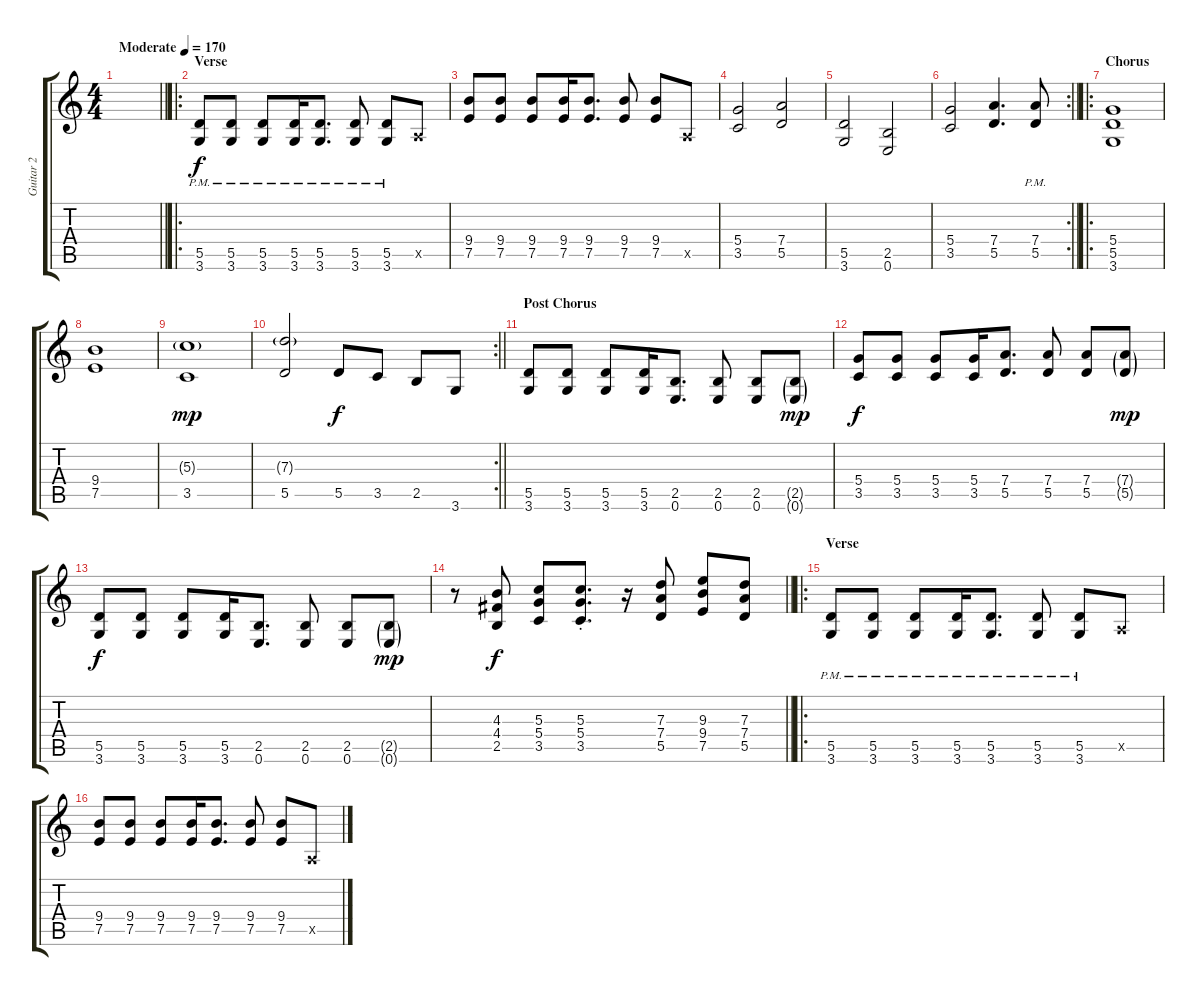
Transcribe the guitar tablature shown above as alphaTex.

\track ("Guitar 2" "Guitar 2") {instrument distortionguitar}
\staff {score tabs}
\tuning (E4 B3 G3 D3 A2 E2) {hide}
\ts (4 4)
\tempo (170 "Moderate")
\clef g2
\barLineRight lightlight
\ks c
|
\ro
\section ("" "Verse")
(5.5{pm} 3.6{pm}).8 (5.5{pm} 3.6{pm}).8 (5.5{pm} 3.6{pm}).8 (5.5{pm} 3.6{pm}).16 (5.5{pm} 3.6{pm}).8{d} (5.5{pm} 3.6{pm}).8 (5.5{pm} 3.6{pm}).8 0.5{x}.8 |
(9.4 7.5).8 (9.4 7.5).8 (9.4 7.5).8 (9.4 7.5).16 (9.4 7.5).8{d} (9.4 7.5).8 (9.4 7.5).8 0.5{x}.8 |
(5.4 3.5).2 (7.4 5.5).2 |
(5.5 3.6).2 (2.5 0.6).2 |
\rc 2
\barLineRight lightlight
(5.4 3.5).2 (7.4 5.5).4{d} (7.4{pm} 5.5{pm}).8 |
\ro
\section ("" "Chorus")
(5.4 5.5 3.6).1 |
(9.4 7.5).1 |
(5.3{g} 3.5).1{dy mp} |
\rc 2
\barLineRight lightlight
(7.3{g} 5.5).2 5.5.8{dy f} 3.5.8 2.5.8 3.6.8 |
\section ("" "Post Chorus")
(5.5 3.6).8 (5.5 3.6).8 (5.5 3.6).8 (5.5 3.6).16 (2.5 0.6).8{d} (2.5 0.6).8 (2.5 0.6).8 (2.5{g} 0.6{g}).8{dy mp} |
(5.4 3.5).8{dy f} (5.4 3.5).8 (5.4 3.5).8 (5.4 3.5).16 (7.4 5.5).8{d} (7.4 5.5).8 (7.4 5.5).8 (7.4{g} 5.5{g}).8{dy mp} |
(5.5 3.6).8{dy f} (5.5 3.6).8 (5.5 3.6).8 (5.5 3.6).16 (2.5 0.6).8{d} (2.5 0.6).8 (2.5 0.6).8 (2.5{g} 0.6{g}).8{dy mp} |
\barLineRight lightlight
r.8 (4.3 4.4 2.5).8{dy f} (5.3 5.4 3.5).8 (5.3{st} 5.4{st} 3.5{st}).8{d} r.16 (7.3 7.4 5.5).8 (9.3 9.4 7.5).8 (7.3 7.4 5.5).8 |
\ro
\section ("" "Verse")
(5.5{pm} 3.6{pm}).8 (5.5{pm} 3.6{pm}).8 (5.5{pm} 3.6{pm}).8 (5.5{pm} 3.6{pm}).16 (5.5{pm} 3.6{pm}).8{d} (5.5{pm} 3.6{pm}).8 (5.5{pm} 3.6{pm}).8 0.5{x}.8 |
(9.4 7.5).8 (9.4 7.5).8 (9.4 7.5).8 (9.4 7.5).16 (9.4 7.5).8{d} (9.4 7.5).8 (9.4 7.5).8 0.5{x}.8
